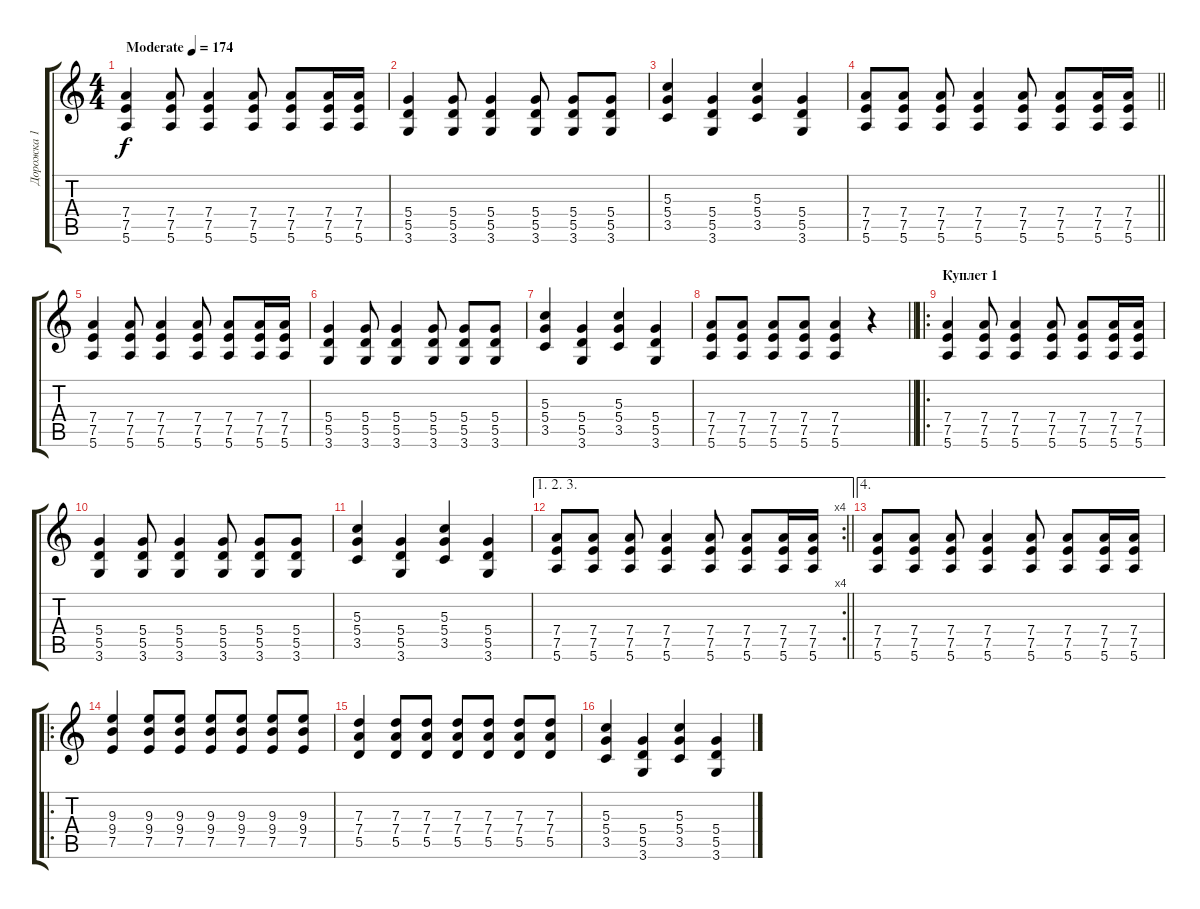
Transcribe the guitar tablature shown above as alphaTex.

\track ("Дорожка 1" "Дорожка 1") {instrument overdrivenguitar}
\staff {score tabs}
\tuning (E4 B3 G3 D3 A2 E2) {hide}
\ts (4 4)
\tempo (174 "Moderate")
\clef g2
\ks c
(7.4 7.5 5.6).4{dy f instrument overdrivenguitar} (7.4 7.5 5.6).8 (7.4 7.5 5.6).4 (7.4 7.5 5.6).8 (7.4 7.5 5.6).8 (7.4 7.5 5.6).16 (7.4 7.5 5.6).16 |
(5.4 5.5 3.6).4 (5.4 5.5 3.6).8 (5.4 5.5 3.6).4 (5.4 5.5 3.6).8 (5.4 5.5 3.6).8 (5.4 5.5 3.6).8 |
(5.3 5.4 3.5).4 (5.4 5.5 3.6).4 (5.3 5.4 3.5).4 (5.4 5.5 3.6).4 |
\barLineRight lightlight
(7.4 7.5 5.6).8 (7.4 7.5 5.6).8 (7.4 7.5 5.6).8 (7.4 7.5 5.6).4 (7.4 7.5 5.6).8 (7.4 7.5 5.6).8 (7.4 7.5 5.6).16 (7.4 7.5 5.6).16 |
(7.4 7.5 5.6).4 (7.4 7.5 5.6).8 (7.4 7.5 5.6).4 (7.4 7.5 5.6).8 (7.4 7.5 5.6).8 (7.4 7.5 5.6).16 (7.4 7.5 5.6).16 |
(5.4 5.5 3.6).4 (5.4 5.5 3.6).8 (5.4 5.5 3.6).4 (5.4 5.5 3.6).8 (5.4 5.5 3.6).8 (5.4 5.5 3.6).8 |
(5.3 5.4 3.5).4 (5.4 5.5 3.6).4 (5.3 5.4 3.5).4 (5.4 5.5 3.6).4 |
\barLineRight lightlight
(7.4 7.5 5.6).8 (7.4 7.5 5.6).8 (7.4 7.5 5.6).8 (7.4 7.5 5.6).8 (7.4 7.5 5.6).4 r.4 |
\ro
\section ("" "Куплет 1")
(7.4 7.5 5.6).4 (7.4 7.5 5.6).8 (7.4 7.5 5.6).4 (7.4 7.5 5.6).8 (7.4 7.5 5.6).8 (7.4 7.5 5.6).16 (7.4 7.5 5.6).16 |
(5.4 5.5 3.6).4 (5.4 5.5 3.6).8 (5.4 5.5 3.6).4 (5.4 5.5 3.6).8 (5.4 5.5 3.6).8 (5.4 5.5 3.6).8 |
(5.3 5.4 3.5).4 (5.4 5.5 3.6).4 (5.3 5.4 3.5).4 (5.4 5.5 3.6).4 |
\ae (1 2 3)
\rc 4
\barLineRight lightlight
(7.4 7.5 5.6).8 (7.4 7.5 5.6).8 (7.4 7.5 5.6).8 (7.4 7.5 5.6).4 (7.4 7.5 5.6).8 (7.4 7.5 5.6).8 (7.4 7.5 5.6).16 (7.4 7.5 5.6).16 |
\ae 4
(7.4 7.5 5.6).8 (7.4 7.5 5.6).8 (7.4 7.5 5.6).8 (7.4 7.5 5.6).4 (7.4 7.5 5.6).8 (7.4 7.5 5.6).8 (7.4 7.5 5.6).16 (7.4 7.5 5.6).16 |
\ro
(9.3 9.4 7.5).4 (9.3 9.4 7.5).8 (9.3 9.4 7.5).8 (9.3 9.4 7.5).8 (9.3 9.4 7.5).8 (9.3 9.4 7.5).8 (9.3 9.4 7.5).8 |
(7.3 7.4 5.5).4 (7.3 7.4 5.5).8 (7.3 7.4 5.5).8 (7.3 7.4 5.5).8 (7.3 7.4 5.5).8 (7.3 7.4 5.5).8 (7.3 7.4 5.5).8 |
(5.3 5.4 3.5).4 (5.4 5.5 3.6).4 (5.3 5.4 3.5).4 (5.4 5.5 3.6).4
